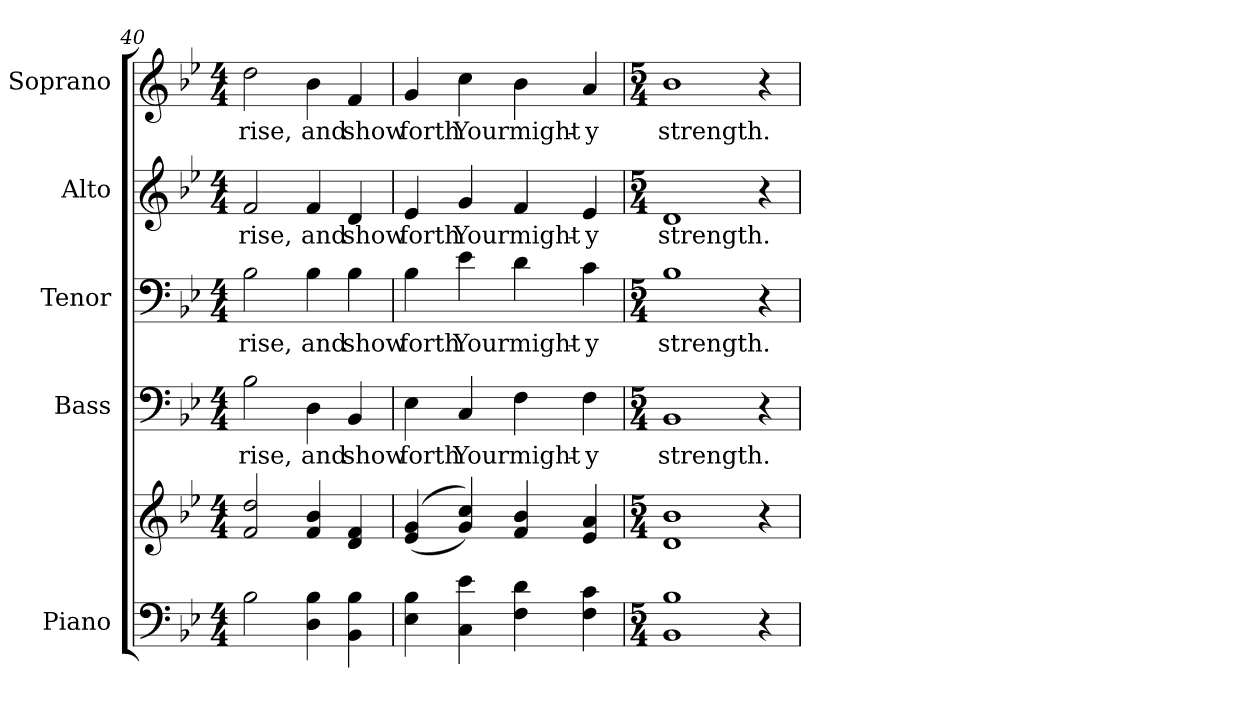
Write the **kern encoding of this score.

**kern	**kern	**kern	**text	**kern	**text	**kern	**text	**kern	**text
*part5	*part5	*part4	*part4	*part3	*part3	*part2	*part2	*part1	*part1
*staff6	*staff5	*staff4	*staff4	*staff3	*staff3	*staff2	*staff2	*staff1	*staff1
*I"Piano	*	*I"Bass	*	*I"Tenor	*	*I"Alto	*	*I"Soprano	*
*I'Pno.	*	*I'B.	*	*I'T.	*	*I'A.	*	*I'S.	*
*clefF4	*clefG2	*clefF4	*	*clefF4	*	*clefG2	*	*clefG2	*
*k[b-e-]	*k[b-e-]	*k[b-e-]	*	*k[b-e-]	*	*k[b-e-]	*	*k[b-e-]	*
*B-:	*B-:	*B-:	*	*B-:	*	*B-:	*	*B-:	*
*M4/4	*M4/4	*M4/4	*	*M4/4	*	*M4/4	*	*M4/4	*
=40	=40	=40	=40	=40	=40	=40	=40	=40	=40
!	!	!	!LO:LY:b:color=#000000	!	!	!	!	!	!
!	!	!	!	!	!LO:LY:b:color=#000000	!	!	!	!
!	!	!	!	!	!	!	!LO:LY:b:color=#000000	!	!
!	!	!	!	!	!	!	!	!	!LO:LY:b:color=#000000
2B-i\	2fi/ 2ddi	2B-i\	-rise,	2B-i\	-rise,	2fi/	-rise,	2ddi\	-rise,
!	!	!	!LO:LY:b:color=#000000	!	!	!	!	!	!
!	!	!	!	!	!LO:LY:b:color=#000000	!	!	!	!
!	!	!	!	!	!	!	!LO:LY:b:color=#000000	!	!
!	!	!	!	!	!	!	!	!	!LO:LY:b:color=#000000
4Di\ 4B-i	4fi/ 4b-i	4Di\	and	4B-i\	and	4fi/	and	4b-i\	and
!	!	!	!LO:LY:b:color=#000000	!	!	!	!	!	!
!	!	!	!	!	!LO:LY:b:color=#000000	!	!	!	!
!	!	!	!	!	!	!	!LO:LY:b:color=#000000	!	!
!	!	!	!	!	!	!	!	!	!LO:LY:b:color=#000000
4BB-i\ 4B-i	4di/ 4fi	4BB-i/	show	4B-i\	show	4di/	show	4fi/	show
!!LO:PB:g=z
=41	=41	=41	=41	=41	=41	=41	=41	=41	=41
!	!	!	!LO:LY:b:color=#000000	!	!	!	!	!	!
!	!	!	!	!	!LO:LY:b:color=#000000	!	!	!	!
!	!	!	!	!	!	!	!LO:LY:b:color=#000000	!	!
!	!	!	!	!	!	!	!	!	!LO:LY:b:color=#000000
4E-i\ 4B-i	((4e-i/ 4gi	4E-i\	forth	4B-i\	forth	4e-i/	forth	4gi/	forth
!	!	!	!LO:LY:b:color=#000000	!	!	!	!	!	!
!	!	!	!	!	!LO:LY:b:color=#000000	!	!	!	!
!	!	!	!	!	!	!	!LO:LY:b:color=#000000	!	!
!	!	!	!	!	!	!	!	!	!LO:LY:b:color=#000000
4Ci\ 4e-i	4gi/ 4cci))	4Ci/	Your	4e-i\	Your	4gi/	Your	4cci\	Your
!	!	!	!LO:LY:b:color=#000000	!	!	!	!	!	!
!	!	!	!	!	!LO:LY:b:color=#000000	!	!	!	!
!	!	!	!	!	!	!	!LO:LY:b:color=#000000	!	!
!	!	!	!	!	!	!	!	!	!LO:LY:b:color=#000000
4Fi\ 4di	4fi/ 4b-i	4Fi\	might-	4di\	might-	4fi/	might-	4b-i\	might-
!	!	!	!LO:LY:b:color=#000000	!	!	!	!	!	!
!	!	!	!	!	!LO:LY:b:color=#000000	!	!	!	!
!	!	!	!	!	!	!	!LO:LY:b:color=#000000	!	!
!	!	!	!	!	!	!	!	!	!LO:LY:b:color=#000000
4Fi\ 4ci	4e-i/ 4ai	4Fi\	-y	4ci\	-y	4e-i/	-y	4ai/	-y
=42	=42	=42	=42	=42	=42	=42	=42	=42	=42
*M5/4	*M5/4	*M5/4	*	*M5/4	*	*M5/4	*	*M5/4	*
!	!	!	!LO:LY:b:color=#000000	!	!	!	!	!	!
!	!	!	!	!	!LO:LY:b:color=#000000	!	!	!	!
!	!	!	!	!	!	!	!LO:LY:b:color=#000000	!	!
!	!	!	!	!	!	!	!	!	!LO:LY:b:color=#000000
1BB-i 1B-i	1di 1b-i	1BB-i	strength.	1B-i	strength.	1di	strength.	1b-i	strength.
4r	4r	4r	.	4r	.	4r	.	4r	.
=	=	=	=	=	=	=	=	=	=
*-	*-	*-	*-	*-	*-	*-	*-	*-	*-
